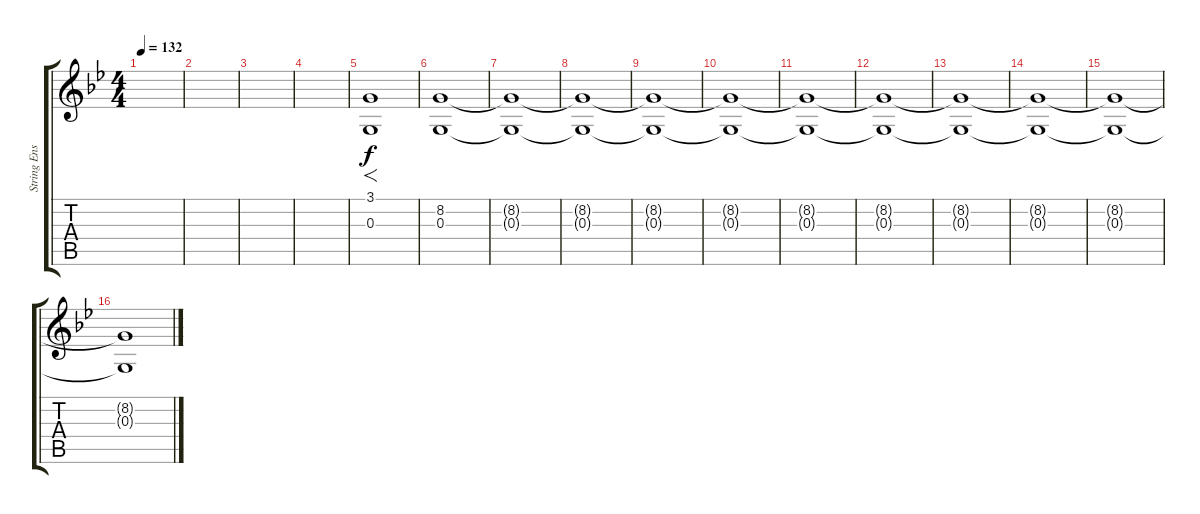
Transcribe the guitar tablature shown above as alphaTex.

\track ("String Ensemble" "String Ens") {instrument stringensemble1}
\staff {score tabs}
\tuning (E4 B3 G3 D3 A2 E2) {hide}
\ts (4 4)
\tempo 132
\clef g2
\ks bb
|
|
|
|
(3.1 0.3).1{f volume 7} |
(8.2 0.3).1 |
(8.2{t} 0.3{t}).1 |
(8.2{t} 0.3{t}).1 |
(8.2{t} 0.3{t}).1 |
(8.2{t} 0.3{t}).1 |
(8.2{t} 0.3{t}).1 |
(8.2{t} 0.3{t}).1 |
(8.2{t} 0.3{t}).1 |
(8.2{t} 0.3{t}).1 |
(8.2{t} 0.3{t}).1 |
(8.2{t} 0.3{t}).1
